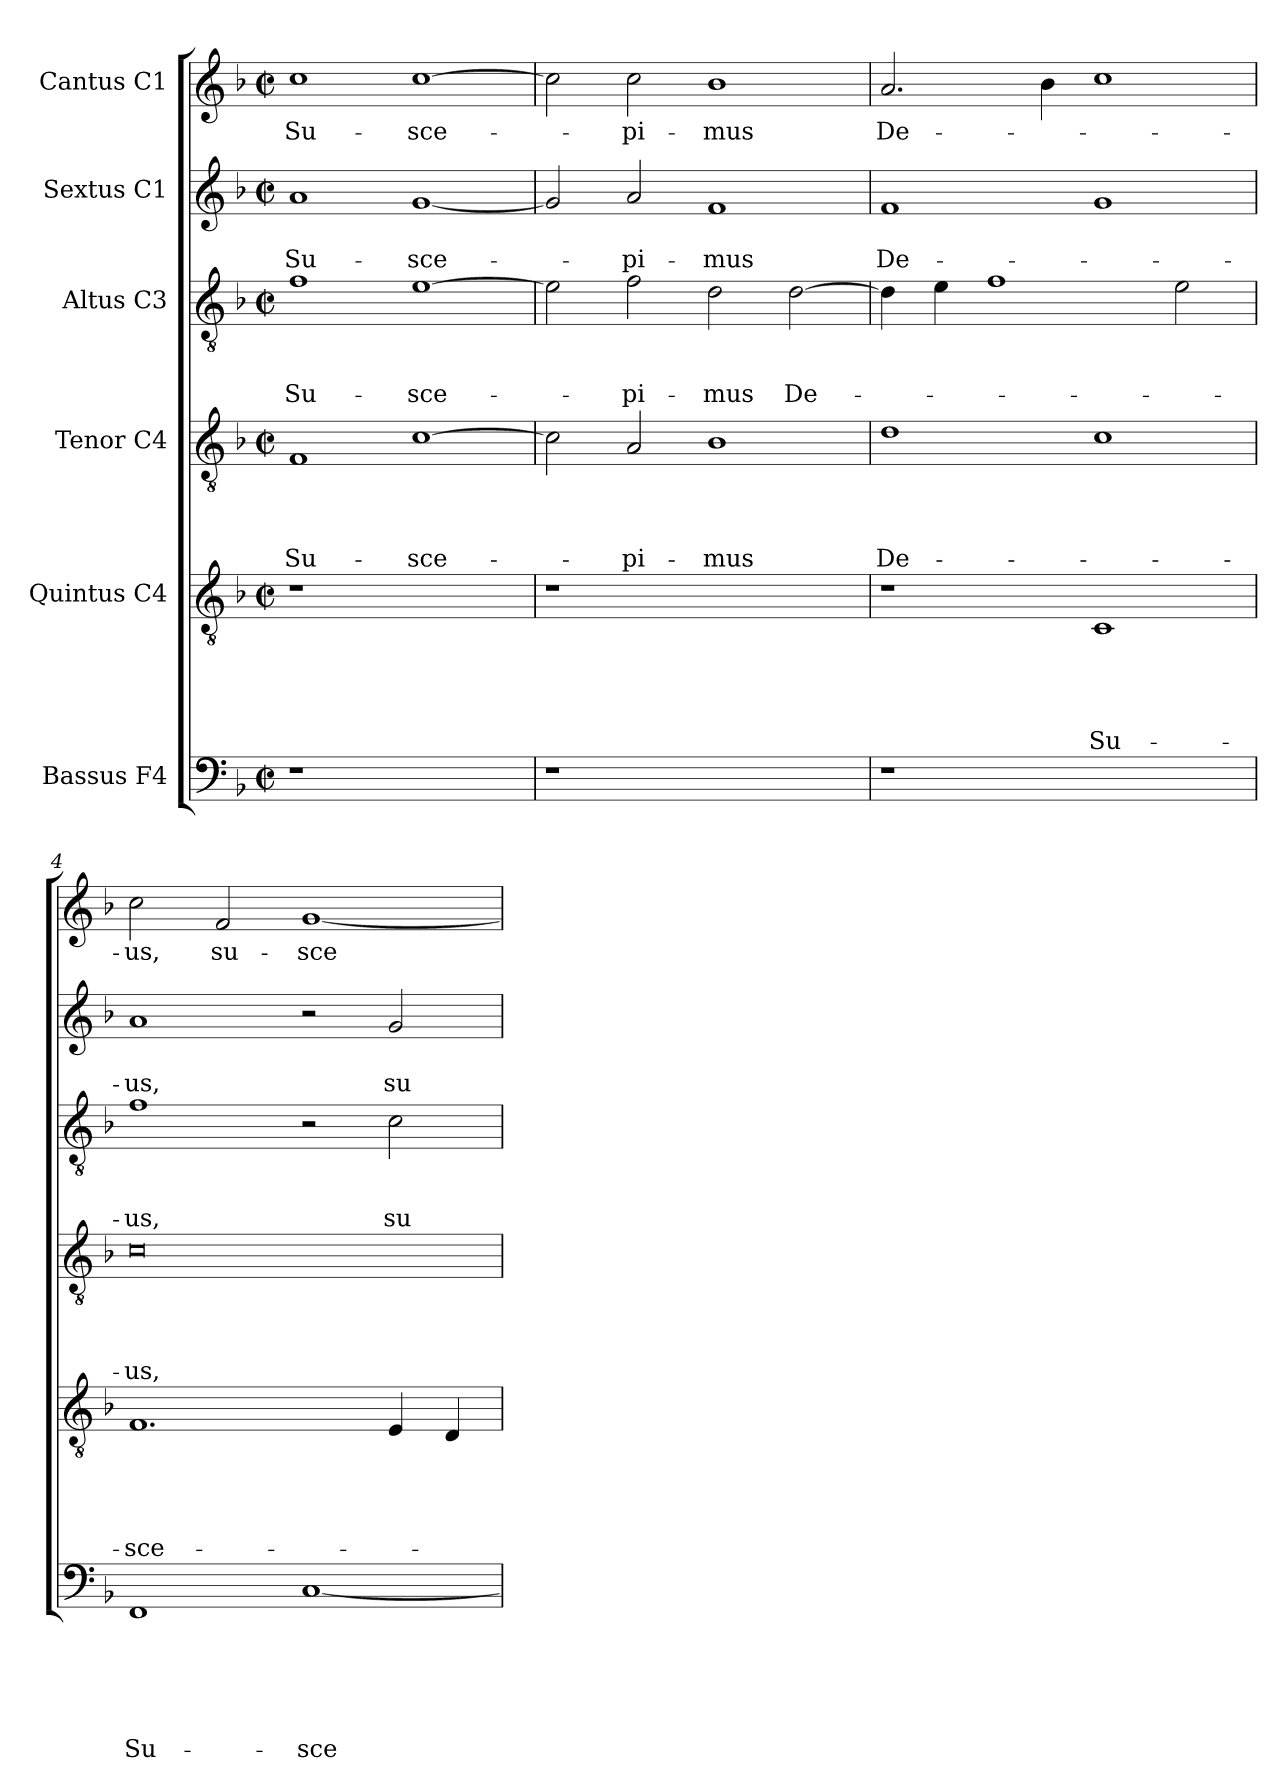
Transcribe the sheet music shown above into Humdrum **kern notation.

**kern	**text	**text	**text	**text	**text	**text	**kern	**text	**text	**text	**text	**text	**kern	**text	**text	**text	**text	**kern	**text	**text	**text	**kern	**text	**text	**kern	**text
*part6	*part6	*part6	*part6	*part6	*part6	*part6	*part5	*part5	*part5	*part5	*part5	*part5	*part4	*part4	*part4	*part4	*part4	*part3	*part3	*part3	*part3	*part2	*part2	*part2	*part1	*part1
*staff6	*staff6	*staff6	*staff6	*staff6	*staff6	*staff6	*staff5	*staff5	*staff5	*staff5	*staff5	*staff5	*staff4	*staff4	*staff4	*staff4	*staff4	*staff3	*staff3	*staff3	*staff3	*staff2	*staff2	*staff2	*staff1	*staff1
*I"Bassus F4	*	*	*	*	*	*	*I"Quintus C4	*	*	*	*	*	*I"Tenor C4	*	*	*	*	*I"Altus C3	*	*	*	*I"Sextus C1	*	*	*I"Cantus C1	*
*clefF4	*	*	*	*	*	*	*clefGv2	*	*	*	*	*	*clefGv2	*	*	*	*	*clefGv2	*	*	*	*clefG2	*	*	*clefG2	*
*k[b-]	*	*	*	*	*	*	*k[b-]	*	*	*	*	*	*k[b-]	*	*	*	*	*k[b-]	*	*	*	*k[b-]	*	*	*k[b-]	*
*F:	*	*	*	*	*	*	*F:	*	*	*	*	*	*F:	*	*	*	*	*F:	*	*	*	*F:	*	*	*F:	*
*M2/2	*	*	*	*	*	*	*M2/2	*	*	*	*	*	*M2/2	*	*	*	*	*M2/2	*	*	*	*M2/2	*	*	*M2/2	*
*met(c|)	*	*	*	*	*	*	*met(c|)	*	*	*	*	*	*met(c|)	*	*	*	*	*met(c|)	*	*	*	*met(c|)	*	*	*met(c|)	*
=1	=1	=1	=1	=1	=1	=1	=1	=1	=1	=1	=1	=1	=1	=1	=1	=1	=1	=1	=1	=1	=1	=1	=1	=1	=1	=1
!	!	!	!	!	!	!	!	!	!	!	!	!	!	!	!	!	!LO:LY:b	!	!	!	!LO:LY:b	!	!	!LO:LY:b	!	!LO:LY:b
1r	.	.	.	.	.	.	1r	.	.	.	.	.	1F	.	.	.	Su-	1f	.	.	Su-	1a	.	Su-	1cc	Su-
!	!	!	!	!	!	!	!	!	!	!	!	!	!	!	!	!	!LO:LY:b	!	!	!	!LO:LY:b	!	!	!LO:LY:b	!	!LO:LY:b
1ryy	.	.	.	.	.	.	1ryy	.	.	.	.	.	[1c	.	.	.	-sce-	[1e	.	.	-sce-	[1g	.	-sce-	[1cc	-sce-
=2	=2	=2	=2	=2	=2	=2	=2	=2	=2	=2	=2	=2	=2	=2	=2	=2	=2	=2	=2	=2	=2	=2	=2	=2	=2	=2
1r	.	.	.	.	.	.	1r	.	.	.	.	.	2c\]	.	.	.	.	2e\]	.	.	.	2g/]	.	.	2cc\]	.
!	!	!	!	!	!	!	!	!	!	!	!	!	!	!	!	!	!LO:LY:b	!	!	!	!LO:LY:b	!	!	!LO:LY:b	!	!LO:LY:b
.	.	.	.	.	.	.	.	.	.	.	.	.	2A/	.	.	.	-pi-	2f\	.	.	-pi-	2a/	.	-pi-	2cc\	-pi-
!	!	!	!	!	!	!	!	!	!	!	!	!	!	!	!	!	!LO:LY:b	!	!	!	!LO:LY:b	!	!	!LO:LY:b	!	!LO:LY:b
1ryy	.	.	.	.	.	.	1ryy	.	.	.	.	.	1B-	.	.	.	-mus	2d\	.	.	-mus	1f	.	-mus	1b-	-mus
!	!	!	!	!	!	!	!	!	!	!	!	!	!	!	!	!	!	!	!	!	!LO:LY:b	!	!	!	!	!
.	.	.	.	.	.	.	.	.	.	.	.	.	.	.	.	.	.	[2d\	.	.	De-	.	.	.	.	.
=3	=3	=3	=3	=3	=3	=3	=3	=3	=3	=3	=3	=3	=3	=3	=3	=3	=3	=3	=3	=3	=3	=3	=3	=3	=3	=3
!	!	!	!	!	!	!	!	!	!	!	!	!	!	!	!	!	!LO:LY:b	!	!	!	!	!	!	!LO:LY:b	!	!LO:LY:b
1r	.	.	.	.	.	.	1r	.	.	.	.	.	1d	.	.	.	De-	4d\]	.	.	.	1f	.	De-	2.a/	De-
.	.	.	.	.	.	.	.	.	.	.	.	.	.	.	.	.	.	4e\	.	.	.	.	.	.	.	.
.	.	.	.	.	.	.	.	.	.	.	.	.	.	.	.	.	.	1f	.	.	.	.	.	.	.	.
.	.	.	.	.	.	.	.	.	.	.	.	.	.	.	.	.	.	.	.	.	.	.	.	.	4b-\	.
!	!	!	!	!	!	!	!	!	!	!	!	!LO:LY:b	!	!	!	!	!	!	!	!	!	!	!	!	!	!
1ryy	.	.	.	.	.	.	1C	.	.	.	.	Su-	1c	.	.	.	.	.	.	.	.	1g	.	.	1cc	.
.	.	.	.	.	.	.	.	.	.	.	.	.	.	.	.	.	.	2e\	.	.	.	.	.	.	.	.
=4	=4	=4	=4	=4	=4	=4	=4	=4	=4	=4	=4	=4	=4	=4	=4	=4	=4	=4	=4	=4	=4	=4	=4	=4	=4	=4
!	!	!	!	!	!	!LO:LY:b	!	!	!	!	!	!LO:LY:b	!	!	!	!	!LO:LY:b	!	!	!	!LO:LY:b	!	!	!LO:LY:b	!	!LO:LY:b
1FF	.	.	.	.	.	Su-	1.F	.	.	.	.	-sce-	0c	.	.	.	-us,	1f	.	.	-us,	1a	.	-us,	2cc\	-us,
!	!	!	!	!	!	!	!	!	!	!	!	!	!	!	!	!	!	!	!	!	!	!	!	!	!	!LO:LY:b
.	.	.	.	.	.	.	.	.	.	.	.	.	.	.	.	.	.	.	.	.	.	.	.	.	2f/	su-
!	!	!	!	!	!	!LO:LY:b	!	!	!	!	!	!	!	!	!	!	!	!	!	!	!	!	!	!	!	!LO:LY:b
[1C	.	.	.	.	.	-sce-	.	.	.	.	.	.	.	.	.	.	.	2r	.	.	.	2r	.	.	[1g	-sce-
!	!	!	!	!	!	!	!	!	!	!	!	!	!	!	!	!	!	!	!	!	!LO:LY:b	!	!	!LO:LY:b	!	!
.	.	.	.	.	.	.	4E/	.	.	.	.	.	.	.	.	.	.	2c\	.	.	su-	2g/	.	su-	.	.
.	.	.	.	.	.	.	4D/	.	.	.	.	.	.	.	.	.	.	.	.	.	.	.	.	.	.	.
=	=	=	=	=	=	=	=	=	=	=	=	=	=	=	=	=	=	=	=	=	=	=	=	=	=	=
*-	*-	*-	*-	*-	*-	*-	*-	*-	*-	*-	*-	*-	*-	*-	*-	*-	*-	*-	*-	*-	*-	*-	*-	*-	*-	*-
